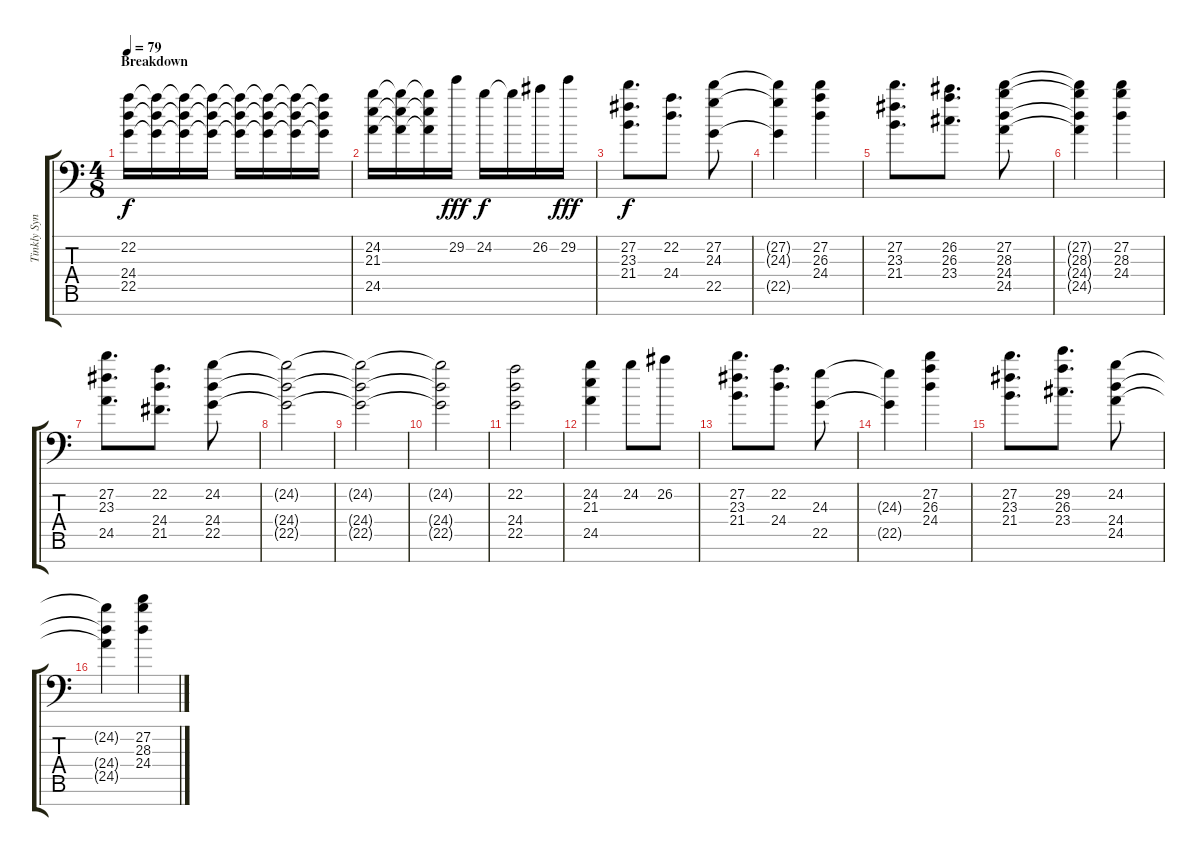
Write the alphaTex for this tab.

\track ("Tinkly Synth Pad" "Tinkly Syn") {instrument pad1newage}
\staff {score tabs}
\tuning (B7 B3 G3 D3 A2 E2 C-1) {hide}
\ts (4 8)
\section ("" "Breakdown")
\tempo 79
\clef f4
\ks c
(22.2 24.4 22.5).16{dy f} (22.2{t} 24.4{t} 22.5{t}).16 (22.2{t} 24.4{t} 22.5{t}).16 (22.2{t} 24.4{t} 22.5{t}).16 (22.2{t} 24.4{t} 22.5{t}).16 (22.2{t} 24.4{t} 22.5{t}).16 (22.2{t} 24.4{t} 22.5{t}).16 (22.2{t} 24.4{t} 22.5{t}).16 |
(24.2 21.3 24.5).16 (24.2{t} 21.3{t} 24.5{t}).16 (24.2{t} 21.3{t} 24.5{t}).16 29.2.16{dy fff} 24.2.16{dy f} 24.2{t}.16 26.2.16 29.2.16{dy fff} |
(27.2 23.3 21.4).8{d dy f} (22.2 24.4).8{d} (27.2 24.3 22.5).8 |
(27.2{t} 24.3{t} 22.5{t}).4 (27.2 26.3 24.4).4 |
(27.2 23.3 21.4).8{d} (26.2 26.3 23.4).8{d} (27.2 28.3 24.4 24.5).8 |
(27.2{t} 28.3{t} 24.4{t} 24.5{t}).4 (27.2 28.3 24.4).4 |
(27.2 23.3 24.5).8{d} (22.2 24.4 21.5).8{d} (24.2 24.4 22.5).8 |
(24.2{t} 24.4{t} 22.5{t}).2 |
(24.2{t} 24.4{t} 22.5{t}).2 |
(24.2{t} 24.4{t} 22.5{t}).2 |
(22.2 24.4 22.5).2 |
(24.2 21.3 24.5).4 24.2.8 26.2.8 |
(27.2 23.3 21.4).8{d} (22.2 24.4).8{d} (24.3 22.5).8 |
(24.3{t} 22.5{t}).4 (27.2 26.3 24.4).4 |
(27.2 23.3 21.4).8{d} (29.2 26.3 23.4).8{d} (24.2 24.4 24.5).8 |
(24.2{t} 24.4{t} 24.5{t}).4 (27.2 28.3 24.4).4
